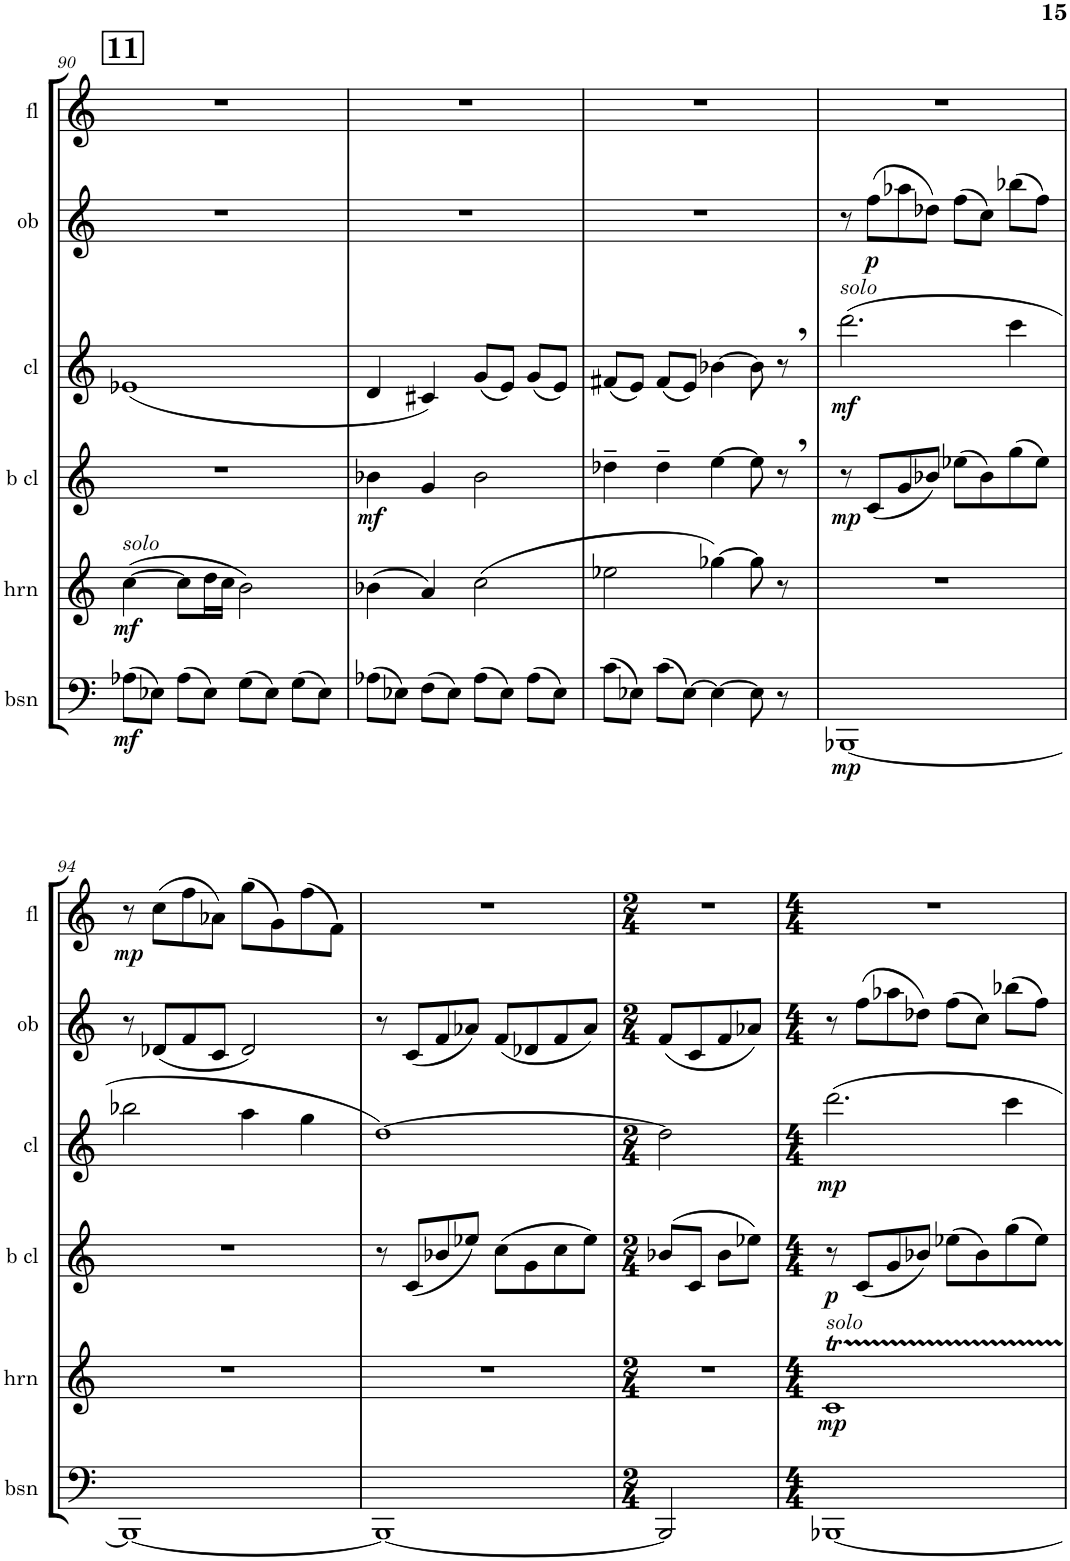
**kern	**dynam	**kern	**dynam	**kern	**dynam	**kern	**dynam	**kern	**dynam	**kern	**dynam
*part6	*part6	*part5	*part5	*part4	*part4	*part3	*part3	*part2	*part2	*part1	*part1
*staff6	*staff6	*staff5	*staff5	*staff4	*staff4	*staff3	*staff3	*staff2	*staff2	*staff1	*staff1
*I"Bassoon	*	*I"Horn in F	*	*I"Bb Bass Clarinet	*	*I"Bb Clarinet	*	*I"Oboe	*	*I"Flute	*
*I'bsn	*	*I'hrn	*	*I'b cl	*	*I'cl	*	*I'ob	*	*I'fl	*
!!LO:PB:g=z
*clefF4	*	*clefG2	*	*clefG2	*	*clefG2	*	*clefG2	*	*clefG2	*
*	*	*Trd4c7	*	*Trd8c14	*	*Trd1c2	*	*	*	*	*
*k[]	*	*k[]	*	*k[]	*	*k[]	*	*k[]	*	*k[]	*
*M4/4	*	*M4/4	*	*M4/4	*	*M4/4	*	*M4/4	*	*M4/4	*
!!LO:REH:place=s1:a:B:cj:fs=14:t=11
=90	=90	=90	=90	=90	=90	=90	=90	=90	=90	=90	=90
!	!	!LO:TX:a:i:t=solo	!	!	!	!	!	!	!	!	!
!	!LO:DY:b	!	!LO:DY:b	!	!	!	!	!	!	!	!
(8A-X\L	mf	([4cc\	mf	1r	.	(<1e-X	.	1r	.	1r	.
8E-X\J)	.	.	.	.	.	.	.	.	.	.	.
(8A-\L	.	8cc\L]	.	.	.	.	.	.	.	.	.
8E-\J)	.	16dd\L	.	.	.	.	.	.	.	.	.
.	.	16cc\JJ	.	.	.	.	.	.	.	.	.
(8G\L	.	2b\)	.	.	.	.	.	.	.	.	.
8E-\J)	.	.	.	.	.	.	.	.	.	.	.
(8G\L	.	.	.	.	.	.	.	.	.	.	.
8E-\J)	.	.	.	.	.	.	.	.	.	.	.
=91	=91	=91	=91	=91	=91	=91	=91	=91	=91	=91	=91
!	!	!	!	!	!LO:DY:b	!	!	!	!	!	!
(8A-X\L	.	(4b-X\	.	4b-X\	mf	4d/	.	1r	.	1r	.
8E-X\J)	.	.	.	.	.	.	.	.	.	.	.
(8F\L	.	4a/)	.	4g/	.	4c#X/)	.	.	.	.	.
8E-\J)	.	.	.	.	.	.	.	.	.	.	.
(8A-\L	.	(2cc\	.	2b-\	.	(8g/L	.	.	.	.	.
8E-\J)	.	.	.	.	.	8e/J)	.	.	.	.	.
(8A-\L	.	.	.	.	.	(8g/L	.	.	.	.	.
8E-\J)	.	.	.	.	.	8e/J)	.	.	.	.	.
=92	=92	=92	=92	=92	=92	=92	=92	=92	=92	=92	=92
(8c\L	.	2ee-X\	.	4dd-X~\	.	(8f#X/L	.	1r	.	1r	.
8E-X\J)	.	.	.	.	.	8e/J)	.	.	.	.	.
(8c\L	.	.	.	4dd-~\	.	(8f#/L	.	.	.	.	.
[8E-\J)	.	.	.	.	.	8e/J)	.	.	.	.	.
4E-\_	.	[4gg-X\)	.	[4ee\	.	[4b-X\	.	.	.	.	.
8E-\]	.	8gg-\]	.	8ee\]	.	8b-\]	.	.	.	.	.
8r	.	8r	.	8r	.	8r	.	.	.	.	.
=93	=93	=93	=93	=93	=93	=93	=93	=93	=93	=93	=93
!	!	!	!	!	!	!LO:TX:a:i:t=solo	!	!	!	!	!
!	!LO:DY:b	!	!	!	!LO:DY:b	!	!LO:DY:b	!	!	!	!
[1BBB-X	mp	1r	.	8r	mp	(2.ddd\	mf	8r	.	1r	.
!	!	!	!	!	!	!	!	!	!LO:DY:b	!	!
.	.	.	.	(8c/L	.	.	.	(8ff\L	p	.	.
.	.	.	.	8g/	.	.	.	8aa-X\	.	.	.
.	.	.	.	8b-X/J)	.	.	.	8dd-X\J)	.	.	.
.	.	.	.	(8ee-X\L	.	.	.	(8ff\L	.	.	.
.	.	.	.	8b-\)	.	.	.	8cc\J)	.	.	.
.	.	.	.	(8gg\	.	4ccc\	.	(8bb-X\L	.	.	.
.	.	.	.	8ee-\J)	.	.	.	8ff\J)	.	.	.
!!LO:LB:g=z
=94	=94	=94	=94	=94	=94	=94	=94	=94	=94	=94	=94
!	!	!	!	!	!	!	!	!	!	!	!LO:DY:b
1BBB-_	.	1r	.	1r	.	2bb-X\	.	8r	.	8r	mp
.	.	.	.	.	.	.	.	(8d-X/L	.	(8cc\L	.
.	.	.	.	.	.	.	.	8f/	.	8ff\	.
.	.	.	.	.	.	.	.	8c/J	.	8a-X\J)	.
.	.	.	.	.	.	4aa\	.	2d-/)	.	(8gg\L	.
.	.	.	.	.	.	.	.	.	.	8g\)	.
.	.	.	.	.	.	4gg\	.	.	.	(8ff\	.
.	.	.	.	.	.	.	.	.	.	8f\J)	.
=95	=95	=95	=95	=95	=95	=95	=95	=95	=95	=95	=95
1BBB-_	.	1r	.	8r	.	[1dd)	.	8r	.	1r	.
.	.	.	.	(8c/L	.	.	.	(8c/L	.	.	.
.	.	.	.	8b-X/	.	.	.	8f/	.	.	.
.	.	.	.	8ee-X/J)	.	.	.	8a-X/J)	.	.	.
.	.	.	.	(8cc\L	.	.	.	(8f/L	.	.	.
.	.	.	.	8g\	.	.	.	8d-X/	.	.	.
.	.	.	.	8cc\	.	.	.	8f/	.	.	.
.	.	.	.	8ee-\J)	.	.	.	8a-/J)	.	.	.
=96	=96	=96	=96	=96	=96	=96	=96	=96	=96	=96	=96
*M2/4	*	*M2/4	*	*M2/4	*	*M2/4	*	*M2/4	*	*M2/4	*
2BBB-/]	.	2r	.	(8b-X/L	.	2dd\]	.	(8f/L	.	2r	.
.	.	.	.	8c/J	.	.	.	8c/	.	.	.
.	.	.	.	8b-\L	.	.	.	8f/	.	.	.
.	.	.	.	8ee-X\J)	.	.	.	8a-X/J)	.	.	.
=97	=97	=97	=97	=97	=97	=97	=97	=97	=97	=97	=97
*M4/4	*	*M4/4	*	*M4/4	*	*M4/4	*	*M4/4	*	*M4/4	*
!	!	!LO:TX:a:i:t=solo	!	!	!	!	!	!	!	!	!
!	!	!	!LO:DY:b	!	!LO:DY:b	!	!LO:DY:b	!	!	!	!
[1BBB-X	.	1cT	mp	8r	p	2.ddd\	mp	8r	.	1r	.
.	.	.	.	(8c/L	.	.	.	(8ff\L	.	.	.
.	.	.	.	8g/	.	.	.	8aa-X\	.	.	.
.	.	.	.	8b-X/J)	.	.	.	8dd-X\J)	.	.	.
.	.	.	.	(8ee-X\L	.	.	.	(8ff\L	.	.	.
.	.	.	.	8b-\)	.	.	.	8cc\J)	.	.	.
.	.	.	.	(8gg\	.	4ccc\	.	(8bb-X\L	.	.	.
.	.	.	.	8ee-\J)	.	.	.	8ff\J)	.	.	.
=	=	=	=	=	=	=	=	=	=	=	=
*-	*-	*-	*-	*-	*-	*-	*-	*-	*-	*-	*-
